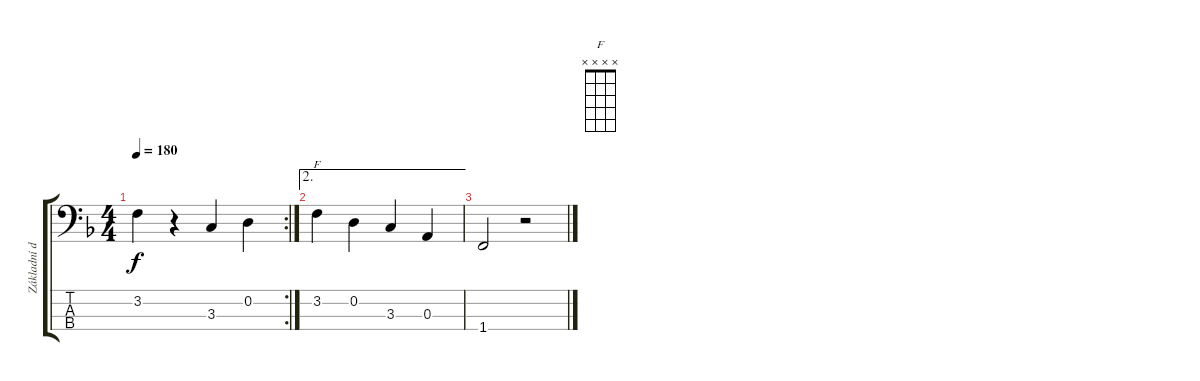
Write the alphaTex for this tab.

\track ("Základní doprovod" "Základní d") {instrument acousticbass}
\staff {score tabs}
\tuning (G2 D2 A1 E1) {hide}
\chord ("F" x x x x)
\rc 2
\ts (4 4)
\tempo 180
\clef f4
\ks f
3.2.4{dy f} r.4 3.3.4 0.2.4 |
\ae 2
3.2.4{ch "F"} 0.2.4 3.3.4 0.3.4 |
1.4.2 r.2
